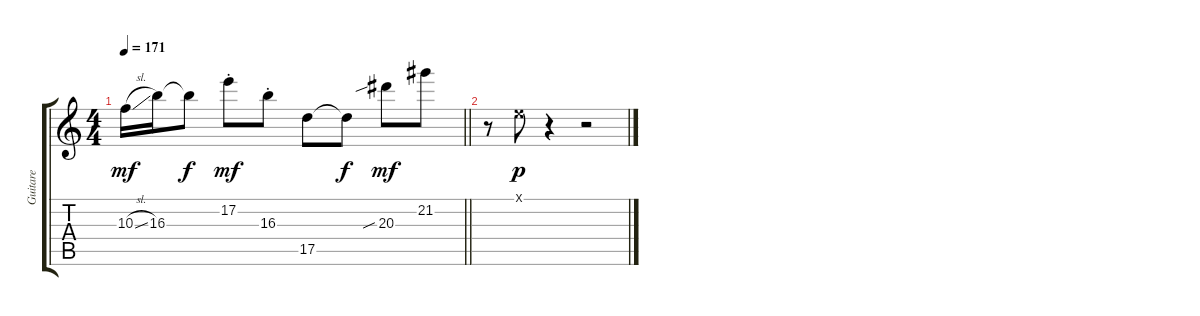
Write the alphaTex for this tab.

\track ("Guitare" "Guitare") {instrument distortionguitar}
\staff {score tabs}
\tuning (E4 B3 G3 D3 A2 E2) {hide}
\ts (4 4)
\tempo 171
\clef g2
\barLineRight lightlight
\ks c
10.3{sl}.16{dy mf} 16.3.16 16.3{t}.8{dy f} 17.2{st}.8{dy mf} 16.3{st}.8 17.5.8 17.5{t}.8{dy f} 20.3{sib}.8{dy mf} 21.2.8 |
\section ("" "")
r.8 0.1{x}.8{dy p} r.4 r.2
